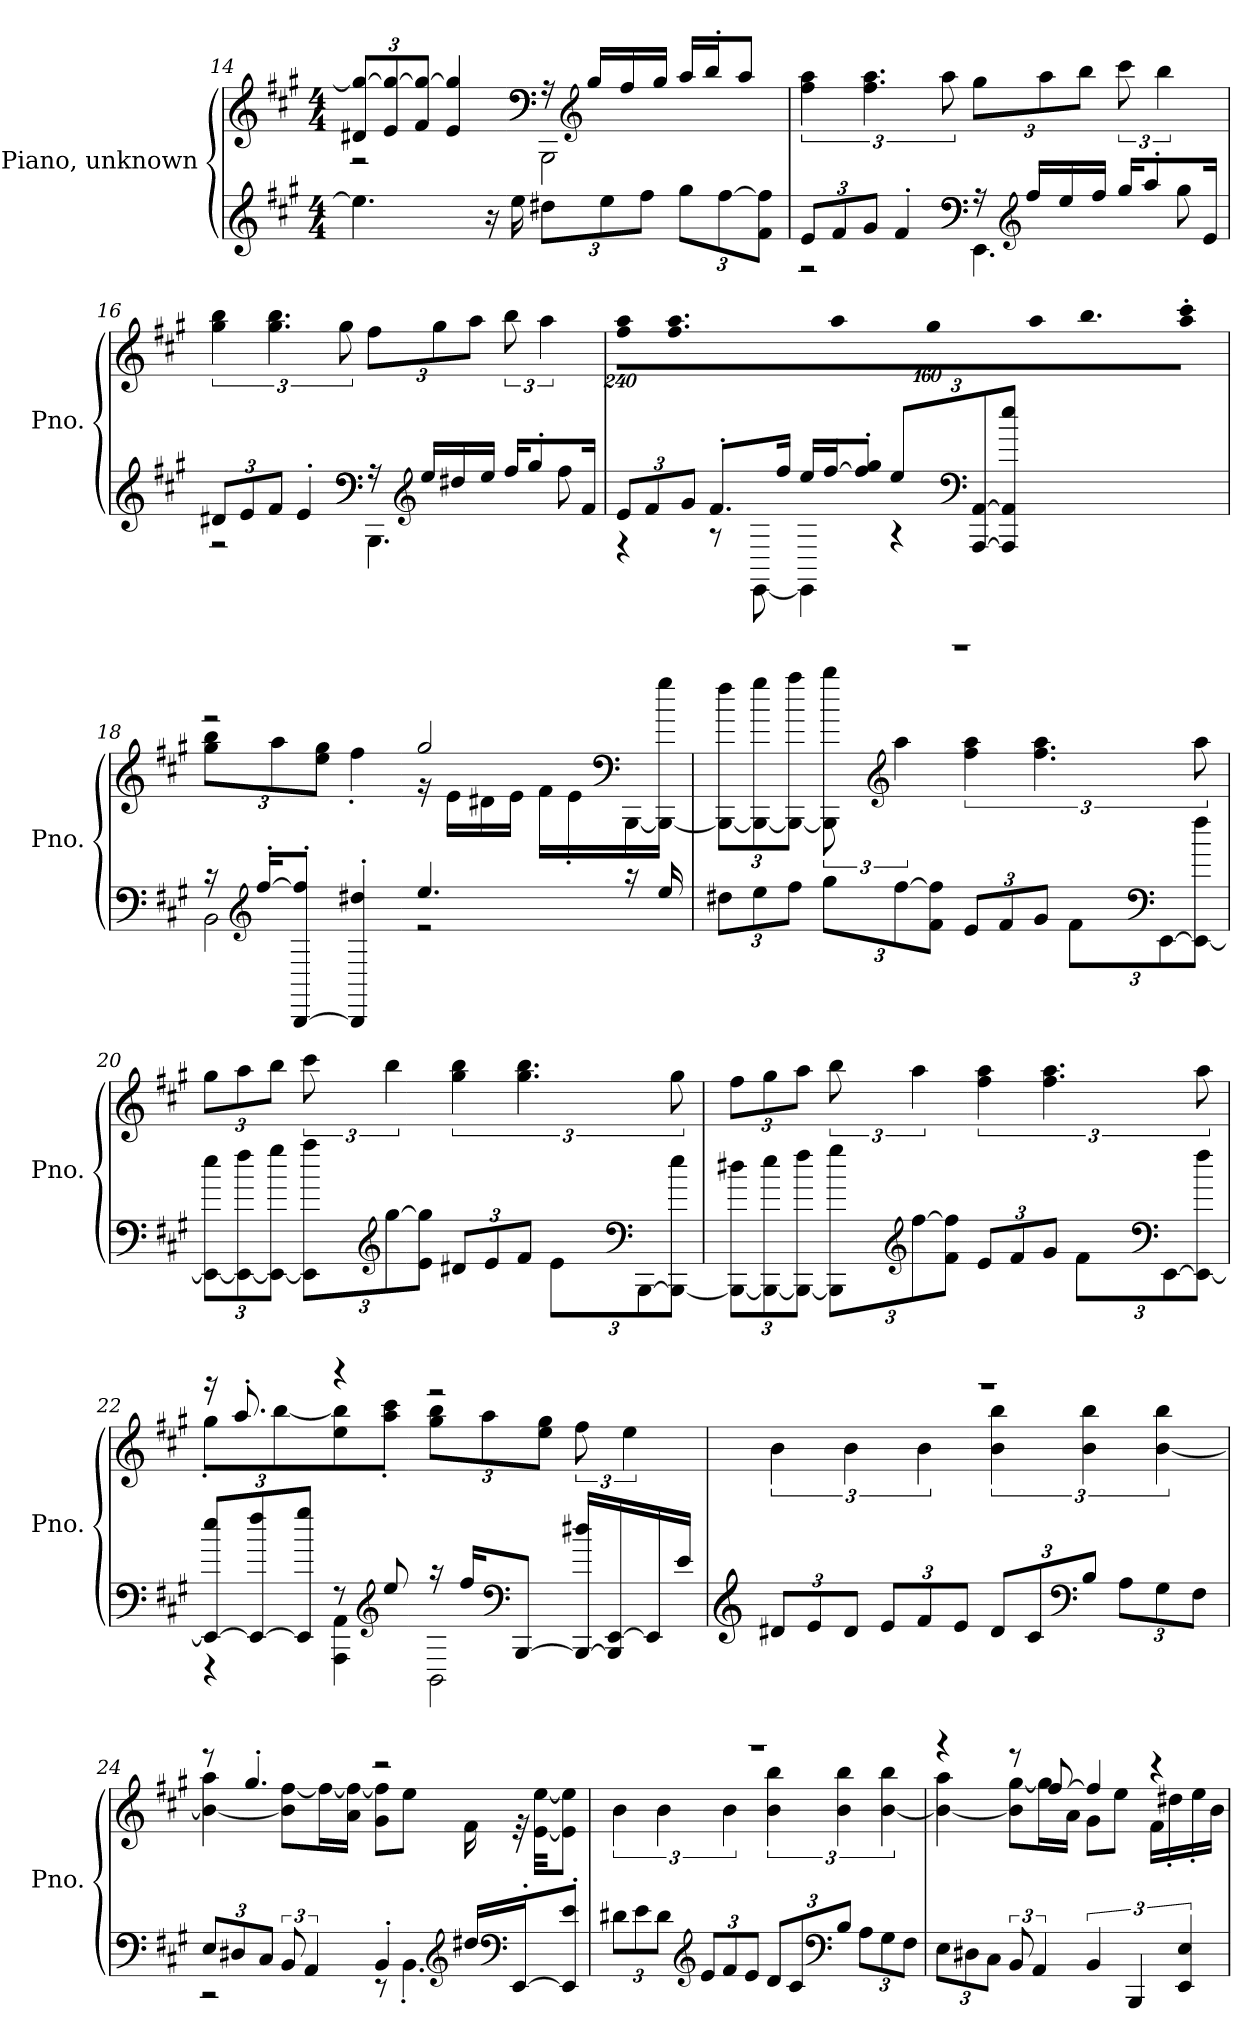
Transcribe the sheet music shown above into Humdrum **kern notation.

**kern	**kern
*part1	*part1
*staff2	*staff1
*I"Piano, unknown	*
*I'Pno.	*
!!LO:LB:g=z
*clefG2	*clefG2
*k[f#c#g#]	*k[f#c#g#]
*M4/4	*M4/4
*	*Xbrackettup
=14	=14
*	*^
4.ee\]	12d#X/ 12gg#/_L	2r
.	12e/ 12gg#/_	.
.	12f#/ 12gg#/_J	.
.	4e/ 4gg#/]	.
16r	.	.
16ee\	.	.
*	*clefF4	*
*Xbrackettup	*	*
12dd#X\L	16r	2BBB\
*	*clefG2	*
.	16gg#/LL	.
12ee\	.	.
.	16ff#/	.
12ff#\J	.	.
.	16gg#/JJ	.
12gg#\L	16aa/LL	.
.	16bb'/J	.
[12ff#\	.	.
.	8aa/J	.
12f#\ 12ff#\]J	.	.
*	*v	*v
=15	=15
*^	*
*	*	*brackettup
12e/L	2r	6ff#\ 6aa\
12f#/	.	.
12g#/J	.	6.ff#\ 6.aa\
4f#'/	.	.
.	.	12aa\
*clefF4	*	*
*	*	*Xbrackettup
16r	4.EE\	12gg#\L
*clefG2	*	*
16ff#/LL	.	.
.	.	12aa\
16ee/	.	.
.	.	12bb\J
16ff#/JJ	.	.
*	*	*brackettup
16gg#/KL	.	12ccc#\
8aa'/	.	.
.	.	6bb\
.	8gg#\	.
16e/Jk	.	.
!!LO:LB:g=z
=16	=16	=16
12d#X/L	2r	6gg#\ 6bb\
12e/	.	.
12f#/J	.	6.gg#\ 6.bb\
4e'/	.	.
.	.	12gg#\
*clefF4	*	*
*	*	*Xbrackettup
16r	4.BBB\	12ff#\L
*clefG2	*	*
16ee/LL	.	.
.	.	12gg#\
16dd#X/	.	.
.	.	12aa\J
16ee/JJ	.	.
*	*	*brackettup
16ff#/KL	.	12bb\
8gg#'/	.	.
.	.	6aa\
.	8ff#\	.
16f#/Jk	.	.
=17	=17	=17
*	*	*Xbrackettup
!	!	!LO:N:vis=8
12e/L	4r	960%137ff#\ 960%137aa\L
12f#/	.	.
!	!	!LO:N:vis=8.
.	.	640%137ff#\ 640%137aa\
12g#/J	.	.
8.f#'/L	8r	.
.	.	1920ryy
!	!	!LO:N:vis=16
.	.	1920%137aa\K
.	[8EE\	.
!	!	!LO:N:vis=8
.	.	960%137gg#\
16ff#/Jk	.	.
16ee/LL	4EE\]	.
[16ff#'/J	.	.
!	!	!LO:N:vis=16
.	.	1920%137aa\K
8ff#/]' 8gg#/'J	.	.
!	!	!LO:N:vis=8.
.	.	640%137bb\
12ee/L	4r	.
*clefF4	*	*
[12AAA/ [12AA/	.	.
.	.	1920ryy
!	!	!LO:N:vis=8
.	.	960%137aa\' 960%137ccc#\'J
12AAA/] 12AA/] 12ee/J	.	.
!!LO:PB:g=z
=18	=18	=18
*	*	*^
16r	2BB\	2r	12gg#\ 12bb\L
*clefG2	*	*	*
[16ff#'/KL	.	.	.
.	.	.	12aa\
[8BBB/' 8ff#/]'J	.	.	.
.	.	.	12ee\ 12gg#\J
4BBB/]' 4dd#X/'	.	.	4ff#'\
4.ee/	2r	2gg#/	16r
.	.	.	16e\LL
.	.	.	16d#X\
.	.	.	16e\JJ
.	.	.	16f#\LL
.	.	.	16e'\
*	*	*clefF4	*
16r	.	.	[16BBB\
16ee/	.	.	16BBB\_ 16gg#\JJ
*v	*v	*	*
=19	=19	=19
12dd#X\L	1r	12BBB\_ 12ff#\L
12ee\	.	12BBB\_ 12gg#\
12ff#\J	.	12BBB\_ 12aa\J
*	*	*brackettup
12gg#\L	.	12BBB\] 12bb\
*	*clefG2	*
[12ff#\	.	6aa\
12f#\ 12ff#\]J	.	.
12e/L	.	6ff#\ 6aa\
12f#/	.	.
12g#/J	.	6.ff#\ 6.aa\
12f#\L	.	.
*clefF4	*	*
[12EE\	.	.
12EE\_ 12ff#\J	.	12aa\
*	*v	*v
!!LO:LB:g=z
=20	=20
*	*Xbrackettup
12EE\_ 12ee\L	12gg#\L
12EE\_ 12ff#\	12aa\
12EE\_ 12gg#\J	12bb\J
*	*brackettup
12EE\] 12aa\L	12ccc#\
*clefG2	*
[12gg#\	6bb\
12e\ 12gg#\]J	.
12d#X/L	6gg#\ 6bb\
12e/	.
12f#/J	6.gg#\ 6.bb\
12e\L	.
*clefF4	*
[12BBB\	.
12BBB\_ 12ee\J	12gg#\
=21	=21
*	*Xbrackettup
12BBB\_ 12dd#X\L	12ff#\L
12BBB\_ 12ee\	12gg#\
12BBB\_ 12ff#\J	12aa\J
*	*brackettup
12BBB\] 12gg#\L	12bb\
*clefG2	*
[12ff#\	6aa\
12f#\ 12ff#\]J	.
12e/L	6ff#\ 6aa\
12f#/	.
12g#/J	6.ff#\ 6.aa\
12f#\L	.
*clefF4	*
[12EE\	.
12EE\_ 12ff#\J	12aa\
!!LO:LB:g=z
=22	=22
*^	*^
12EE/_ 12ee/L	4r	16r	8gg#'\L
.	.	8.aa'/	.
12EE/_ 12ff#/	.	.	.
.	.	.	[8bb\
12EE/] 12gg#/J	.	.	.
8r	4AAA\ 4AA\	4r	8ee\ 8bb\]
*clefG2	*	*	*
8ee/	.	.	8aa\' 8ccc#\'J
*	*	*	*Xbrackettup
16r	2BB\	2r	12gg#\ 12bb\L
16ff#/KL	.	.	.
.	.	.	12aa\
*clefF4	*	*	*
[8BBB/J	.	.	.
.	.	.	12ee\ 12gg#\J
*	*	*	*brackettup
16BBB/_ 16dd#X/LL	.	.	12ff#\
16BBB/] [16EE/	.	.	.
.	.	.	6ee\
16EE/]	.	.	.
16e/JJ	.	.	.
*v	*v	*	*
=23	=23	=23
*clefG2	*	*
12d#X/L	1r	6b\
12e/	.	.
12d#/J	.	6b\
12e/L	.	.
12f#/	.	6b\
12e/J	.	.
12d#/L	.	6b\ 6bb\
12c#/	.	.
*clefF4	*	*
12B/J	.	6b\ 6bb\
12A\L	.	.
12G#\	.	[6b\ 6bb\
12F#\J	.	.
!!LO:LB:g=z	!!
=24	=24	=24
*^	*	*
12E/L	2r	8r	4b\_ 4aa\
12D#X/	.	.	.
.	.	4.gg#'/	.
12C#/J	.	.	.
*brackettup	*	*	*
12BB/	.	.	8b\] [8ff#\L
6AA/	.	.	.
.	.	.	16ff#\L_
.	.	.	16a\ 16ff#\_JJ
4BB'/	8r	2r	8g#\ 8ff#\]L
.	4.BB'\	.	8ee\J
*clefG2	*	*	*
16dd#X/LL	.	.	16f#\
*clefF4	*	*	*
[16EE'/J	.	.	32r
.	.	.	[32e\ [32ee\KKL
8EE/]' 8e/'J	.	.	8e\] 8ee\]J
*v	*v	*	*
=25	=25	=25
*Xbrackettup	*	*
12d#X\L	1r	6b\
12e\	.	.
12d#\J	.	6b\
*clefG2	*	*
12e/L	.	.
12f#/	.	6b\
12e/J	.	.
12d#/L	.	6b\ 6bb\
12c#/	.	.
*clefF4	*	*
12B/J	.	6b\ 6bb\
12A\L	.	.
12G#\	.	[6b\ 6bb\
12F#\J	.	.
!!LO:LB:g=z	!!
=26	=26	=26
12E\L	4r	4b\_ 4aa\
12D#X\	.	.
12C#\J	.	.
*brackettup	*	*
12BB/	8r	8b\] [8gg#\L
6AA/	.	.
.	[8ff#/	16gg#\L]
.	.	16a\JJ
6BB/	4ff#/]	8g#\L
.	.	8ee\J
6BBB/	.	.
.	4r	16f#\LL
.	.	16dd#X'\
6EE/ 6E/	.	.
.	.	16ee'\
.	.	16b\JJ
*	*v	*v
=	=
*-	*-
